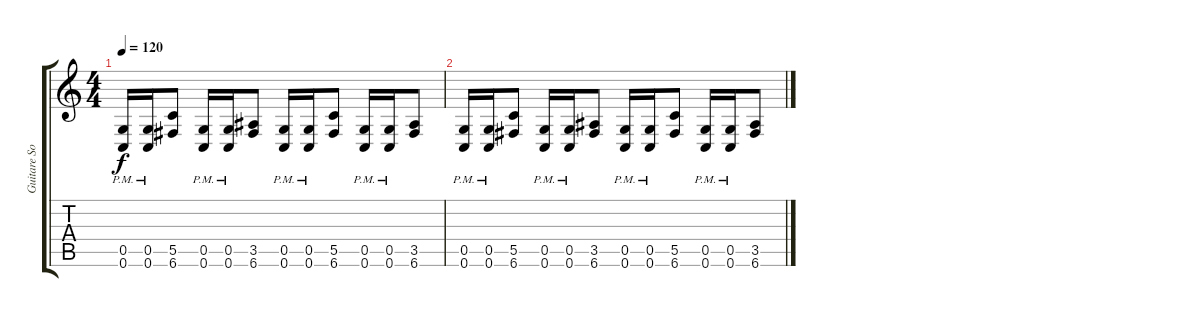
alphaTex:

\track ("Guitare Solo" "Guitare So") {instrument distortionguitar}
\staff {score tabs}
\tuning (D4 A3 F3 C3 G2 C2) {hide}
\ts (4 4)
\tempo 120
\clef g2
\ks c
(0.5{pm} 0.6{pm}).16{dy f} (0.5{pm} 0.6{pm}).16 (5.5 6.6).8 (0.5{pm} 0.6{pm}).16 (0.5{pm} 0.6{pm}).16 (3.5 6.6).8 (0.5{pm} 0.6{pm}).16 (0.5{pm} 0.6{pm}).16 (5.5 6.6).8 (0.5{pm} 0.6{pm}).16 (0.5{pm} 0.6{pm}).16 (3.5 6.6).8 |
(0.5{pm} 0.6{pm}).16 (0.5{pm} 0.6{pm}).16 (5.5 6.6).8 (0.5{pm} 0.6{pm}).16 (0.5{pm} 0.6{pm}).16 (3.5 6.6).8 (0.5{pm} 0.6{pm}).16 (0.5{pm} 0.6{pm}).16 (5.5 6.6).8 (0.5{pm} 0.6{pm}).16 (0.5{pm} 0.6{pm}).16 (3.5 6.6).8
